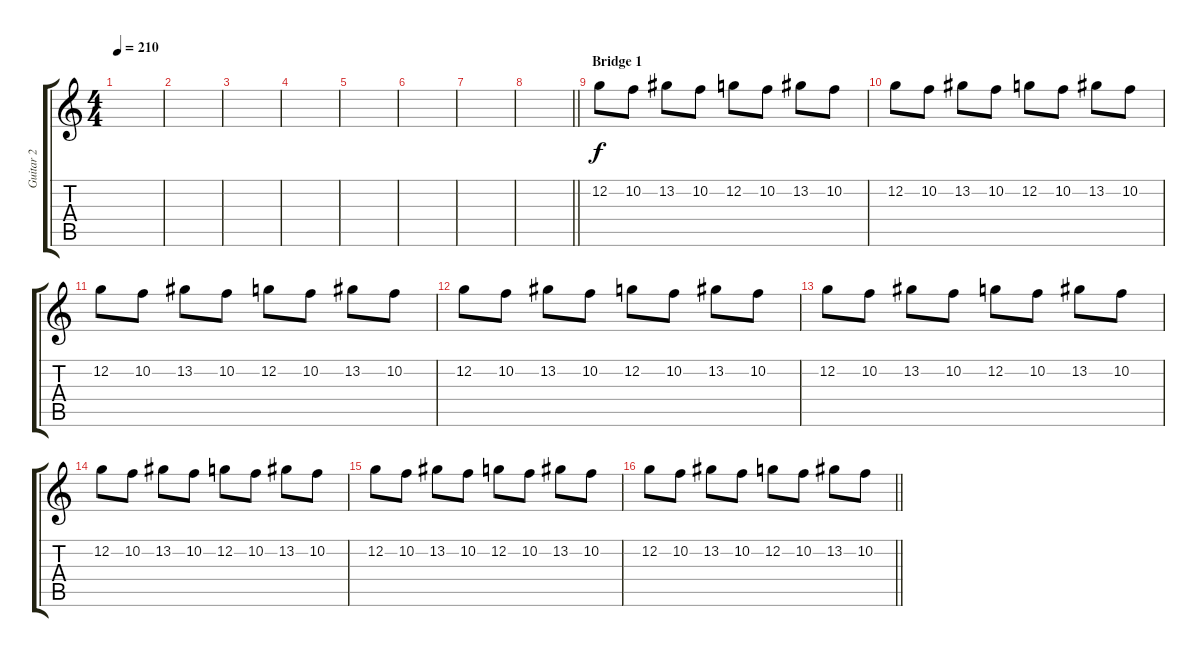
\track ("Guitar 2" "Guitar 2") {instrument distortionguitar}
\staff {score tabs}
\tuning (C4 G3 Eb3 Bb2 F2 C2) {hide}
\ts (4 4)
\tempo 210
\clef g2
\ks c
|
|
|
|
|
|
|
\barLineRight lightlight
|
\section ("" "Bridge 1")
12.2.8 10.2.8 13.2.8 10.2.8 12.2.8 10.2.8 13.2.8 10.2.8 |
12.2.8 10.2.8 13.2.8 10.2.8 12.2.8 10.2.8 13.2.8 10.2.8 |
12.2.8 10.2.8 13.2.8 10.2.8 12.2.8 10.2.8 13.2.8 10.2.8 |
12.2.8 10.2.8 13.2.8 10.2.8 12.2.8 10.2.8 13.2.8 10.2.8 |
12.2.8 10.2.8 13.2.8 10.2.8 12.2.8 10.2.8 13.2.8 10.2.8 |
12.2.8 10.2.8 13.2.8 10.2.8 12.2.8 10.2.8 13.2.8 10.2.8 |
12.2.8 10.2.8 13.2.8 10.2.8 12.2.8 10.2.8 13.2.8 10.2.8 |
\barLineRight lightlight
12.2.8 10.2.8 13.2.8 10.2.8 12.2.8 10.2.8 13.2.8 10.2.8
